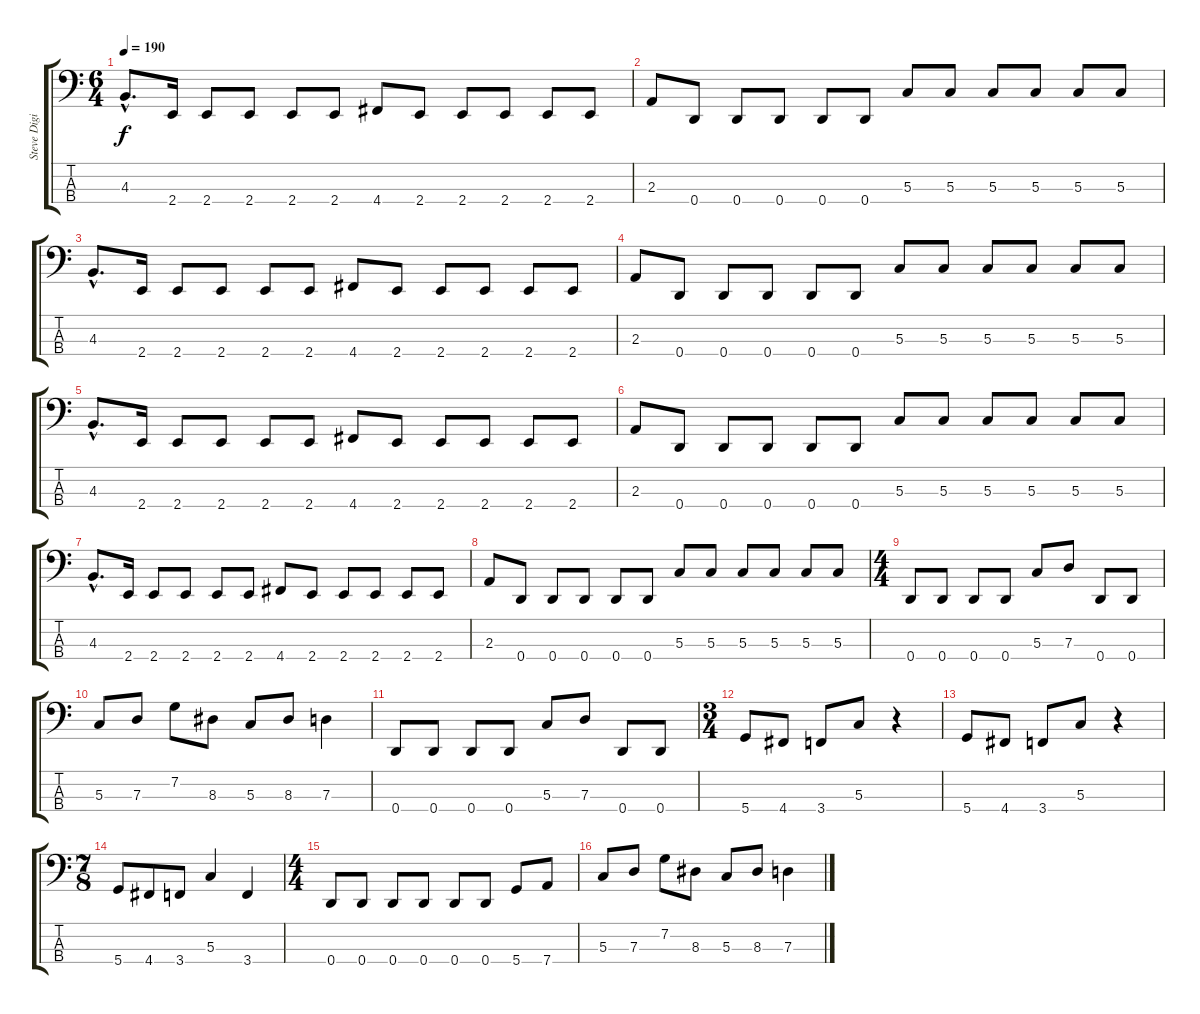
\track ("Steve Digiorgio" "Steve Digi") {instrument fretlessbass}
\staff {score tabs}
\tuning (F2 C2 G1 D1) {hide}
\ts (6 4)
\tempo 190
\clef f4
\ks c
4.3{hac}.8{d dy f instrument fretlessbass} 2.4.16 2.4.8 2.4.8 2.4.8 2.4.8 4.4.8 2.4.8 2.4.8 2.4.8 2.4.8 2.4.8 |
2.3.8 0.4.8 0.4.8 0.4.8 0.4.8 0.4.8 5.3.8 5.3.8 5.3.8 5.3.8 5.3.8 5.3.8 |
4.3{hac}.8{d} 2.4.16 2.4.8 2.4.8 2.4.8 2.4.8 4.4.8 2.4.8 2.4.8 2.4.8 2.4.8 2.4.8 |
2.3.8 0.4.8 0.4.8 0.4.8 0.4.8 0.4.8 5.3.8 5.3.8 5.3.8 5.3.8 5.3.8 5.3.8 |
4.3{hac}.8{d} 2.4.16 2.4.8 2.4.8 2.4.8 2.4.8 4.4.8 2.4.8 2.4.8 2.4.8 2.4.8 2.4.8 |
2.3.8 0.4.8 0.4.8 0.4.8 0.4.8 0.4.8 5.3.8 5.3.8 5.3.8 5.3.8 5.3.8 5.3.8 |
4.3{hac}.8{d} 2.4.16 2.4.8 2.4.8 2.4.8 2.4.8 4.4.8 2.4.8 2.4.8 2.4.8 2.4.8 2.4.8 |
2.3.8 0.4.8 0.4.8 0.4.8 0.4.8 0.4.8 5.3.8 5.3.8 5.3.8 5.3.8 5.3.8 5.3.8 |
\ts (4 4)
0.4.8 0.4.8 0.4.8 0.4.8 5.3.8 7.3.8 0.4.8 0.4.8 |
5.3.8 7.3.8 7.2.8 8.3.8 5.3.8 8.3.8 7.3.4 |
0.4.8 0.4.8 0.4.8 0.4.8 5.3.8 7.3.8 0.4.8 0.4.8 |
\ts (3 4)
5.4.8 4.4.8 3.4.8 5.3.8 r.4 |
5.4.8 4.4.8 3.4.8 5.3.8 r.4 |
\ts (7 8)
5.4.8 4.4.8 3.4.8 5.3.4 3.4.4 |
\ts (4 4)
0.4.8 0.4.8 0.4.8 0.4.8 0.4.8 0.4.8 5.4.8 7.4.8 |
5.3.8 7.3.8 7.2.8 8.3.8 5.3.8 8.3.8 7.3.4
